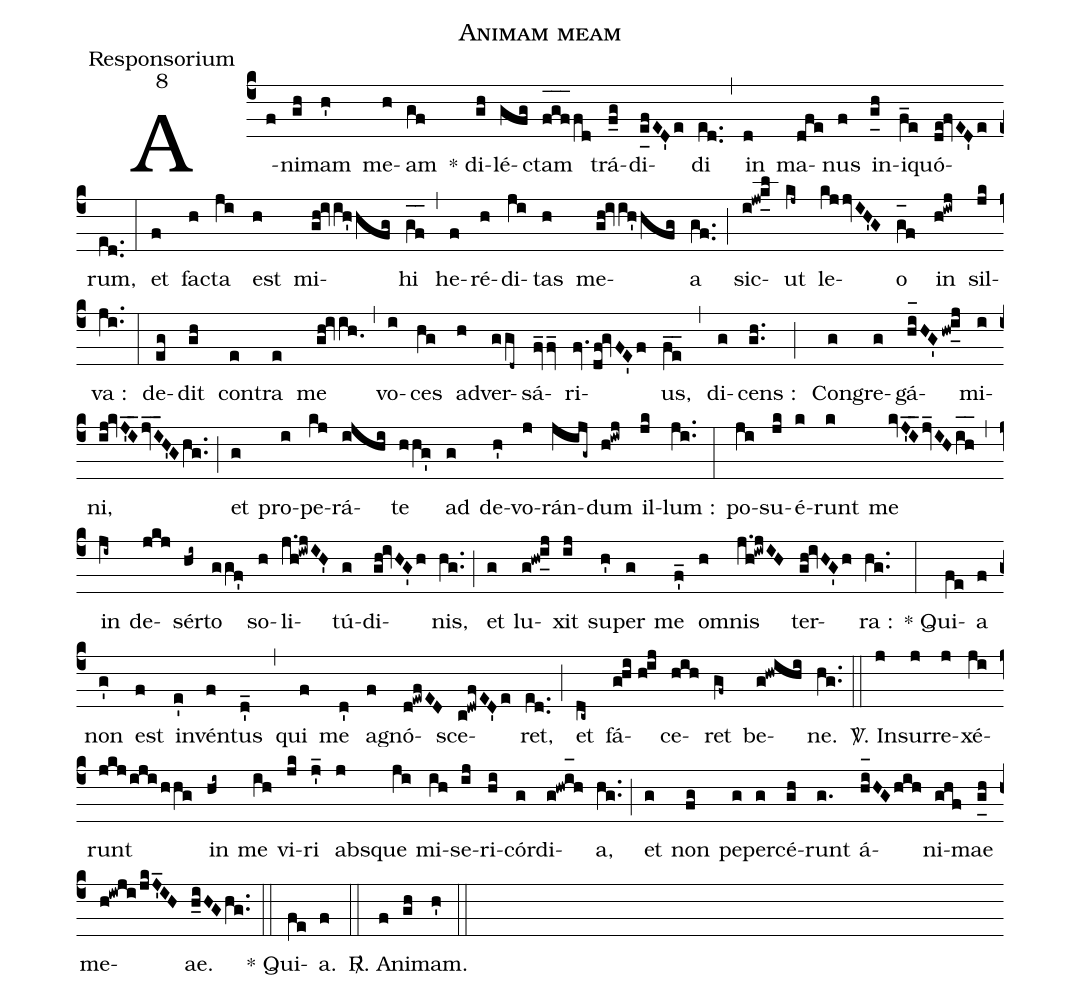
name:Animam meam;
office-part:Responsorium;
mode:8;
%%
(c4) A(f)ni(gh)mam(h') me(h)am(gf) * di(gh)lé(gfg)ctam(f_[oh:h]g_[oh:h]f_[oh:h]fd) trá(f_g)di(e_[uh:l]fED'e)di(ed..) (,) in(d) ma(dfe)nus(f) in(g_[uh:l]h)i(f_e)quó(de!fvED'e)rum,(ed..) (:) et(f) fa(h)cta(ji) est(h) mi(gh!ivih'hfg)hi(g_[oh:h]f_[oh:h]) (,) he(f)ré(h)di(ji)tas(h) me(gh!ivih'hfg)a(gf..) (;) sic(i!jw!k_[uh:l]l)ut(kj~) le(kjjvIH'G)o(g_[oh:h]f) in(h!iwj) sil(jk)va :(ji..) (:) de(eg)dit(gh) con(e)tra(e) me(gh!ivih.0) (,) vo(i)ces(hg) ad(h)ver(ggd~)sá(fv_2fv_)ri(fv.df!gvFE'f)us,(fe__) (,) di(g)cens :(gh..) (;) Con(g)gre(g)gá(hi_[oh:h]HG'hw!i_[uh:l]j)mi(i)ni,(ij!kvJ'_I_2jv_I_3H'Ghg..) (;) et(g) pro(i)pe(kj)rá(ijhi)te(hhg') ad(g) de(h')vo(j)rán(jijg~)dum(h!iwj) il(jk)lum :(ji..) (:) po(ji)su(jk)é(k)runt(k) me(kvJ'_I_2jv_IHi_[oh:h]h_[oh:h]) (,) in(ji~) de(jkj)sér(hi~)to(ggf') so(h)li(j.h!iwjIH')tú(g)di(gh!ivHG'h)nis,(hg..) (;) et(g) lu(g!hw!i_[uh:l]j)xit(ij) su(h')per(g) me(f'_) o(h)mnis(j.h!iwjIH) ter(gh!ivHG'h)ra :(hg..) (:) * Qui(fe)a(f) non(g') est(f) in(e')vén(f)tus(d'_) (,) qui(f) me(d') a(f)gnó(d!ewfED)sce(c!dwfED'e)ret,(ed..) (;) et(dc~) fá(ghi//hij)ce(hih)ret(gf~) be(g!hwihi)ne.(hg..) (::)
<sp>V/</sp>. In(j)sur(j)re(j)xé(ji)runt(jkjijihhg) in(hi~) me(ih) vi(jk)ri(j'_) abs(j)que(ji) mi(ih)se(ij)ri(hi)cór(g)di(g!hwi_[oh:h]h)a,(hg..) (;) et(g) non(fg) pe(g)per(g)cé(gh)runt(g.) á(hi_[oh:h]HGhih)ni(ghf)mae(g_[uh:l]h) me(h!iwji/jkJ'_IH)ae.(h_iHGhg..) (::) * Qui(fe)a.(f) (::) <sp>R/</sp>. A(f)ni(gh)mam.(h') (::)
